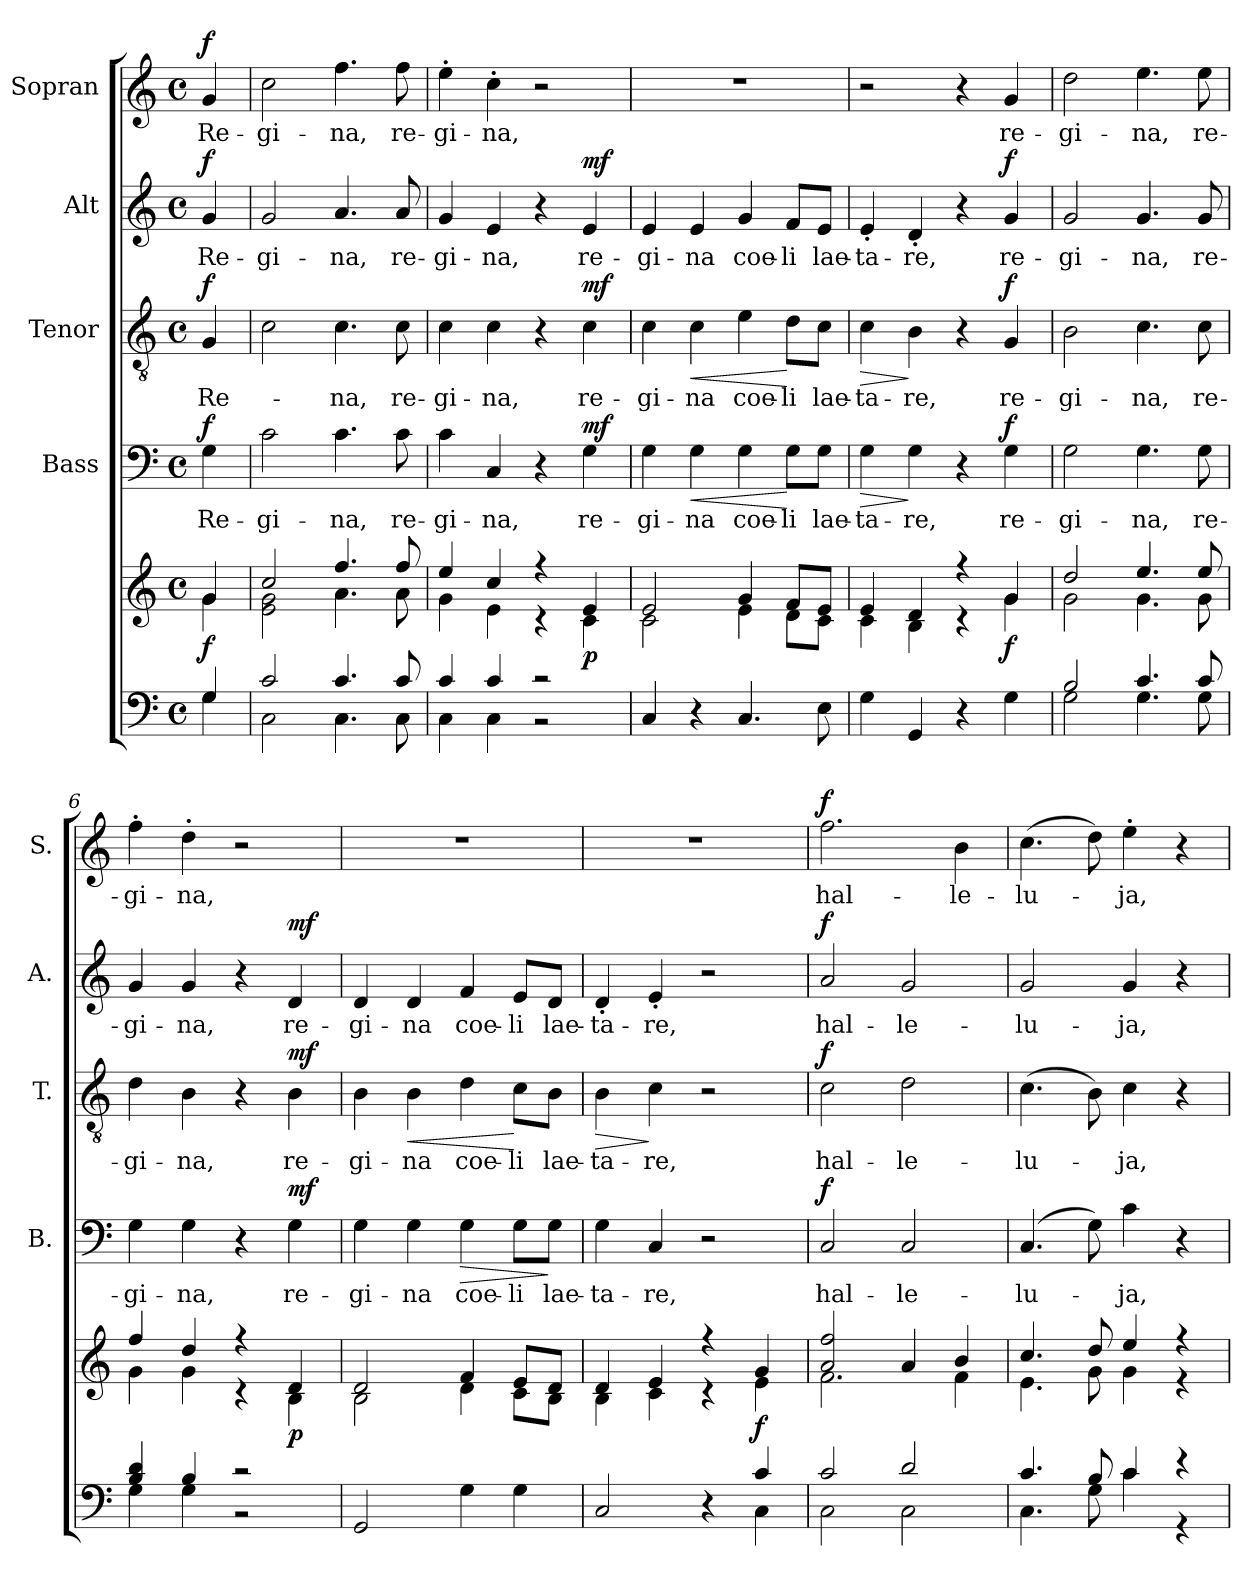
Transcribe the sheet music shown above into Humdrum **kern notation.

**kern	**kern	**dynam	**kern	**text	**dynam	**kern	**text	**dynam	**kern	**text	**dynam	**kern	**text	**dynam
*part5	*part5	*part5	*part4	*part4	*part4	*part3	*part3	*part3	*part2	*part2	*part2	*part1	*part1	*part1
*staff6	*staff5	*staff5/6	*staff4	*staff4	*staff4	*staff3	*staff3	*staff3	*staff2	*staff2	*staff2	*staff1	*staff1	*staff1
*	*	*	*I"Bass	*	*	*I"Tenor	*	*	*I"Alt	*	*	*I"Sopran	*	*
*	*	*	*I'B.	*	*	*I'T.	*	*	*I'A.	*	*	*I'S.	*	*
*clefF4	*clefG2	*	*clefF4	*	*	*clefGv2	*	*	*clefG2	*	*	*clefG2	*	*
*k[]	*k[]	*	*k[]	*	*	*k[]	*	*	*k[]	*	*	*k[]	*	*
*C:	*C:	*	*C:	*	*	*C:	*	*	*C:	*	*	*C:	*	*
*M4/4	*M4/4	*	*M4/4	*	*	*M4/4	*	*	*M4/4	*	*	*M4/4	*	*
*met(c)	*met(c)	*	*met(c)	*	*	*met(c)	*	*	*met(c)	*	*	*met(c)	*	*
=	=	=	=	=	=	=	=	=	=	=	=	=	=	=
*^	*^	*	*	*	*	*	*	*	*	*	*	*	*	*
!	!	!	!	!LO:DY:b	!	!LO:LY:b	!LO:DY:a	!	!LO:LY:b	!LO:DY:a	!	!LO:LY:b	!LO:DY:a	!	!LO:LY:b	!LO:DY:a
4G/	4G\	4g/	4g\	f	4G\	Re-	f	4G/	Re-	f	4g/	Re-	f	4g/	Re-	f
=1	=1	=1	=1	=1	=1	=1	=1	=1	=1	=1	=1	=1	=1	=1	=1	=1
!	!	!	!	!	!	!LO:LY:b	!	!	!	!	!	!LO:LY:b	!	!	!LO:LY:b	!
2c/	2C\	2cc/	2e\ 2g\	.	2c\	-gi-	.	2c\	.	.	2g/	-gi-	.	2cc\	-gi-	.
!	!	!	!	!	!	!LO:LY:b	!	!	!LO:LY:b	!	!	!LO:LY:b	!	!	!LO:LY:b	!
4.c/	4.C\	4.ff/	4.a\	.	4.c\	-na,	.	4.c\	na,	.	4.a/	-na,	.	4.ff\	-na,	.
!	!	!	!	!	!	!LO:LY:b	!	!	!LO:LY:b	!	!	!LO:LY:b	!	!	!LO:LY:b	!
8c/	8C\	8ff/	8a\	.	8c\	re-	.	8c\	re-	.	8a/	re-	.	8ff\	re-	.
=2	=2	=2	=2	=2	=2	=2	=2	=2	=2	=2	=2	=2	=2	=2	=2	=2
!	!	!	!	!	!	!LO:LY:b	!	!	!LO:LY:b	!	!	!LO:LY:b	!	!	!LO:LY:b	!
4c/	4C\	4ee/	4g\	.	4c\	-gi-	.	4c\	-gi-	.	4g/	-gi-	.	4ee'>\	-gi-	.
!	!	!	!	!	!	!LO:LY:b	!	!	!LO:LY:b	!	!	!LO:LY:b	!	!	!LO:LY:b	!
4c/	4C\	4cc/	4e\	.	4C/	-na,	.	4c\	-na,	.	4e/	-na,	.	4cc'>\	-na,	.
2r	2r	4r	4r	.	4r	.	.	4r	.	.	4r	.	.	2r	.	.
!	!	!	!	!LO:DY:b	!	!LO:LY:b	!LO:DY:a	!	!LO:LY:b	!LO:DY:a	!	!LO:LY:b	!LO:DY:a	!	!	!
.	.	4e/	4c\	p	4G\	re-	mf	4c\	re-	mf	4e/	re-	mf	.	.	.
*v	*v	*	*	*	*	*	*	*	*	*	*	*	*	*	*	*
=3	=3	=3	=3	=3	=3	=3	=3	=3	=3	=3	=3	=3	=3	=3	=3
!	!	!	!	!	!LO:LY:b	!	!	!LO:LY:b	!	!	!LO:LY:b	!	!	!	!
4C/	2e/	2c\	.	4G\	-gi-	.	4c\	-gi-	.	4e/	-gi-	.	1r	.	.
!	!	!	!	!	!LO:LY:b	!LO:HP:b	!	!LO:LY:b	!LO:HP:b	!	!LO:LY:b	!	!	!	!
4r	.	.	.	4G\	-na	<	4c\	-na	<	4e/	-na	.	.	.	.
!	!	!	!	!	!LO:LY:b	!	!	!LO:LY:b	!	!	!LO:LY:b	!	!	!	!
4.C/	4g/	4e\	.	4G\	coe-	.	4e\	coe-	.	4g/	coe-	.	.	.	.
!	!	!	!	!	!LO:LY:b	!	!	!LO:LY:b	!	!	!LO:LY:b	!	!	!	!
.	8f/L	8d\L	.	8G\L	-li	[	8d\L	-li	[	8f/L	-li	.	.	.	.
!	!	!	!	!	!LO:LY:b	!	!	!LO:LY:b	!	!	!LO:LY:b	!	!	!	!
8E\	8e/J	8c\J	.	8G\J	lae-	.	8c\J	lae-	.	8e/J	lae-	.	.	.	.
=4	=4	=4	=4	=4	=4	=4	=4	=4	=4	=4	=4	=4	=4	=4	=4
!	!	!	!	!	!LO:LY:b	!LO:HP:b	!	!LO:LY:b	!LO:HP:b	!	!LO:LY:b	!	!	!	!
4G\	4e/	4c\	.	4G\	-ta-	>	4c\	-ta-	>	4e'</	-ta-	.	2r	.	.
!	!	!	!	!	!LO:LY:b	!	!	!LO:LY:b	!	!	!LO:LY:b	!	!	!	!
4GG/	4d/	4B\	.	4G\	-re,	]	4B\	-re,	]	4d'</	-re,	.	.	.	.
4r	4r	4r	.	4r	.	.	4r	.	.	4r	.	.	4r	.	.
!	!	!	!LO:DY:b	!	!LO:LY:b	!LO:DY:a	!	!LO:LY:b	!LO:DY:a	!	!LO:LY:b	!LO:DY:a	!	!LO:LY:b	!
4G\	4g/	4g\	f	4G\	re-	f	4G/	re-	f	4g/	re-	f	4g/	re-	.
=5	=5	=5	=5	=5	=5	=5	=5	=5	=5	=5	=5	=5	=5	=5	=5
*^	*	*	*	*	*	*	*	*	*	*	*	*	*	*	*
!	!	!	!	!	!	!LO:LY:b	!	!	!LO:LY:b	!	!	!LO:LY:b	!	!	!LO:LY:b	!
2B/	2G\	2dd/	2g\	.	2G\	-gi-	.	2B\	-gi-	.	2g/	-gi-	.	2dd\	-gi-	.
!	!	!	!	!	!	!LO:LY:b	!	!	!LO:LY:b	!	!	!LO:LY:b	!	!	!LO:LY:b	!
4.c/	4.G\	4.ee/	4.g\	.	4.G\	-na,	.	4.c\	-na,	.	4.g/	-na,	.	4.ee\	-na,	.
!	!	!	!	!	!	!LO:LY:b	!	!	!LO:LY:b	!	!	!LO:LY:b	!	!	!LO:LY:b	!
8c/	8G\	8ee/	8g\	.	8G\	re-	.	8c\	re-	.	8g/	re-	.	8ee\	re-	.
=6	=6	=6	=6	=6	=6	=6	=6	=6	=6	=6	=6	=6	=6	=6	=6	=6
!	!	!	!	!	!	!LO:LY:b	!	!	!LO:LY:b	!	!	!LO:LY:b	!	!	!LO:LY:b	!
4B/ 4d/	4G\	4ff/	4g\	.	4G\	-gi-	.	4d\	-gi-	.	4g/	-gi-	.	4ff'>\	-gi-	.
!	!	!	!	!	!	!LO:LY:b	!	!	!LO:LY:b	!	!	!LO:LY:b	!	!	!LO:LY:b	!
4B/	4G\	4dd/	4g\	.	4G\	-na,	.	4B\	-na,	.	4g/	-na,	.	4dd'>\	-na,	.
2r	2r	4r	4r	.	4r	.	.	4r	.	.	4r	.	.	2r	.	.
!	!	!	!	!LO:DY:b	!	!LO:LY:b	!LO:DY:a	!	!LO:LY:b	!LO:DY:a	!	!LO:LY:b	!LO:DY:a	!	!	!
.	.	4d/	4B\	p	4G\	re-	mf	4B\	re-	mf	4d/	re-	mf	.	.	.
*v	*v	*	*	*	*	*	*	*	*	*	*	*	*	*	*	*
=7	=7	=7	=7	=7	=7	=7	=7	=7	=7	=7	=7	=7	=7	=7	=7
!	!	!	!	!	!LO:LY:b	!	!	!LO:LY:b	!	!	!LO:LY:b	!	!	!	!
2GG/	2d/	2B\	.	4G\	-gi-	.	4B\	-gi-	.	4d/	-gi-	.	1r	.	.
!	!	!	!	!	!LO:LY:b	!	!	!LO:LY:b	!LO:HP:b	!	!LO:LY:b	!	!	!	!
.	.	.	.	4G\	-na	.	4B\	-na	<	4d/	-na	.	.	.	.
!	!	!	!	!	!LO:LY:b	!LO:HP:b	!	!LO:LY:b	!	!	!LO:LY:b	!	!	!	!
4G\	4f/	4d\	.	4G\	coe-	>	4d\	coe-	.	4f/	coe-	.	.	.	.
!	!	!	!	!	!LO:LY:b	!	!	!LO:LY:b	!	!	!LO:LY:b	!	!	!	!
4G\	8e/L	8c\L	.	8G\L	-li	.	8c\L	-li	[	8e/L	-li	.	.	.	.
!	!	!	!	!	!LO:LY:b	!	!	!LO:LY:b	!	!	!LO:LY:b	!	!	!	!
.	8d/J	8B\J	.	8G\J	lae-	]	8B\J	lae-	.	8d/J	lae-	.	.	.	.
!!LO:LB:g=z
=8	=8	=8	=8	=8	=8	=8	=8	=8	=8	=8	=8	=8	=8	=8	=8
*^	*	*	*	*	*	*	*	*	*	*	*	*	*	*	*
!	!	!	!	!	!	!LO:LY:b	!	!	!LO:LY:b	!LO:HP:b	!	!LO:LY:b	!	!	!	!
2C/	2.ryy	4d/	4B\	.	4G\	-ta-	.	4B\	-ta-	>	4d'</	-ta-	.	1r	.	.
!	!	!	!	!	!	!LO:LY:b	!	!	!LO:LY:b	!	!	!LO:LY:b	!	!	!	!
.	.	4e/	4c\	.	4C/	-re,	.	4c\	-re,	]	4e'</	-re,	.	.	.	.
4r	.	4r	4r	.	2r	.	.	2r	.	.	2r	.	.	.	.	.
!	!	!	!	!LO:DY:b	!	!	!	!	!	!	!	!	!	!	!	!
4c/	4C\	4g/	4e\	f	.	.	.	.	.	.	.	.	.	.	.	.
=9	=9	=9	=9	=9	=9	=9	=9	=9	=9	=9	=9	=9	=9	=9	=9	=9
!	!	!	!	!	!	!LO:LY:b	!LO:DY:a	!	!LO:LY:b	!LO:DY:a	!	!LO:LY:b	!LO:DY:a	!	!LO:LY:b	!LO:DY:a
2c/	2C\	2a/ 2ff/	2.f\	.	2C/	hal-	f	2c\	hal-	f	2a/	hal-	f	2.ff\	hal-	f
!	!	!	!	!	!	!LO:LY:b	!	!	!LO:LY:b	!	!	!LO:LY:b	!	!	!	!
2d/	2C\	4a/	.	.	2C/	-le-	.	2d\	-le-	.	2g/	-le-	.	.	.	.
!	!	!	!	!	!	!	!	!	!	!	!	!	!	!	!LO:LY:b	!
.	.	4b/	4f\	.	.	.	.	.	.	.	.	.	.	4b\	-le-	.
=10	=10	=10	=10	=10	=10	=10	=10	=10	=10	=10	=10	=10	=10	=10	=10	=10
!	!	!	!	!	!	!LO:LY:b	!	!	!LO:LY:b	!	!	!LO:LY:b	!	!	!LO:LY:b	!
4.c/	4.C\	4.cc/	4.e\	.	(4.C/	-lu-	.	(>4.c\	-lu-	.	2g/	-lu-	.	(>4.cc\	-lu-	.
8B/	8G\	8dd/	8g\	.	8G\)	.	.	8B\)	.	.	.	.	.	8dd\)	.	.
!	!	!	!	!	!	!LO:LY:b	!	!	!LO:LY:b	!	!	!LO:LY:b	!	!	!LO:LY:b	!
4c/	4c\	4ee/	4g\	.	4c\	-ja,	.	4c\	-ja,	.	4g/	-ja,	.	4ee'>\	-ja,	.
4r	4r	4r	4r	.	4r	.	.	4r	.	.	4r	.	.	4r	.	.
*v	*v	*	*	*	*	*	*	*	*	*	*	*	*	*	*	*
*	*v	*v	*	*	*	*	*	*	*	*	*	*	*	*	*
=	=	=	=	=	=	=	=	=	=	=	=	=	=	=
*-	*-	*-	*-	*-	*-	*-	*-	*-	*-	*-	*-	*-	*-	*-
